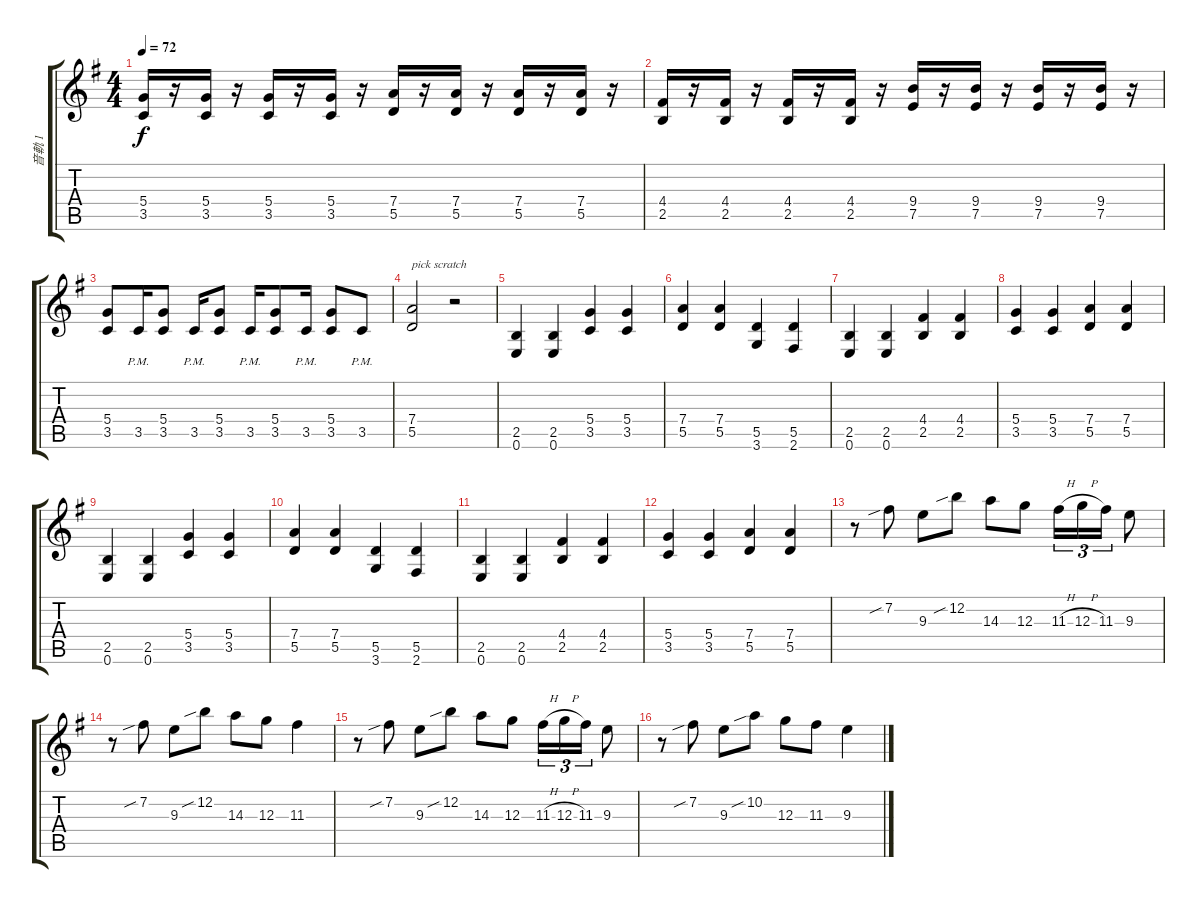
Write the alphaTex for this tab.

\track ("音軌 1" "音軌 1") {instrument overdrivenguitar}
\staff {score tabs}
\tuning (E4 B3 G3 D3 A2 E2) {hide}
\ts (4 4)
\tempo 72
\clef g2
\ks g
(5.4 3.5).16{dy f} r.16 (5.4 3.5).16 r.16 (5.4 3.5).16 r.16 (5.4 3.5).16 r.16 (7.4 5.5).16 r.16 (7.4 5.5).16 r.16 (7.4 5.5).16 r.16 (7.4 5.5).16 r.16 |
(4.4 2.5).16 r.16 (4.4 2.5).16 r.16 (4.4 2.5).16 r.16 (4.4 2.5).16 r.16 (9.4 7.5).16 r.16 (9.4 7.5).16 r.16 (9.4 7.5).16 r.16 (9.4 7.5).16 r.16 |
(5.4 3.5).8 3.5{pm}.16 (5.4 3.5).8 3.5{pm}.16 (5.4 3.5).8 3.5{pm}.16 (5.4 3.5).8 3.5{pm}.16 (5.4 3.5).8 3.5{pm}.8 |
(7.4 5.5).2{txt "pick scratch"} r.2 |
(2.5 0.6).4 (2.5 0.6).4 (5.4 3.5).4 (5.4 3.5).4 |
(7.4 5.5).4 (7.4 5.5).4 (5.5 3.6).4 (5.5 2.6).4 |
(2.5 0.6).4 (2.5 0.6).4 (4.4 2.5).4 (4.4 2.5).4 |
(5.4 3.5).4 (5.4 3.5).4 (7.4 5.5).4 (7.4 5.5).4 |
(2.5 0.6).4 (2.5 0.6).4 (5.4 3.5).4 (5.4 3.5).4 |
(7.4 5.5).4 (7.4 5.5).4 (5.5 3.6).4 (5.5 2.6).4 |
(2.5 0.6).4 (2.5 0.6).4 (4.4 2.5).4 (4.4 2.5).4 |
(5.4 3.5).4 (5.4 3.5).4 (7.4 5.5).4 (7.4 5.5).4 |
r.8 7.2{sib}.8 9.3.8 12.2{sib}.8 14.3.8 12.3.8 11.3{h}.16{tu (3 2)} 12.3{h}.16{tu (3 2)} 11.3.16{tu (3 2)} 9.3.8 |
r.8 7.2{sib}.8 9.3.8 12.2{sib}.8 14.3.8 12.3.8 11.3.4 |
r.8 7.2{sib}.8 9.3.8 12.2{sib}.8 14.3.8 12.3.8 11.3{h}.16{tu (3 2)} 12.3{h}.16{tu (3 2)} 11.3.16{tu (3 2)} 9.3.8 |
r.8 7.2{sib}.8 9.3.8 10.2{sib}.8 12.3.8 11.3.8 9.3.4
